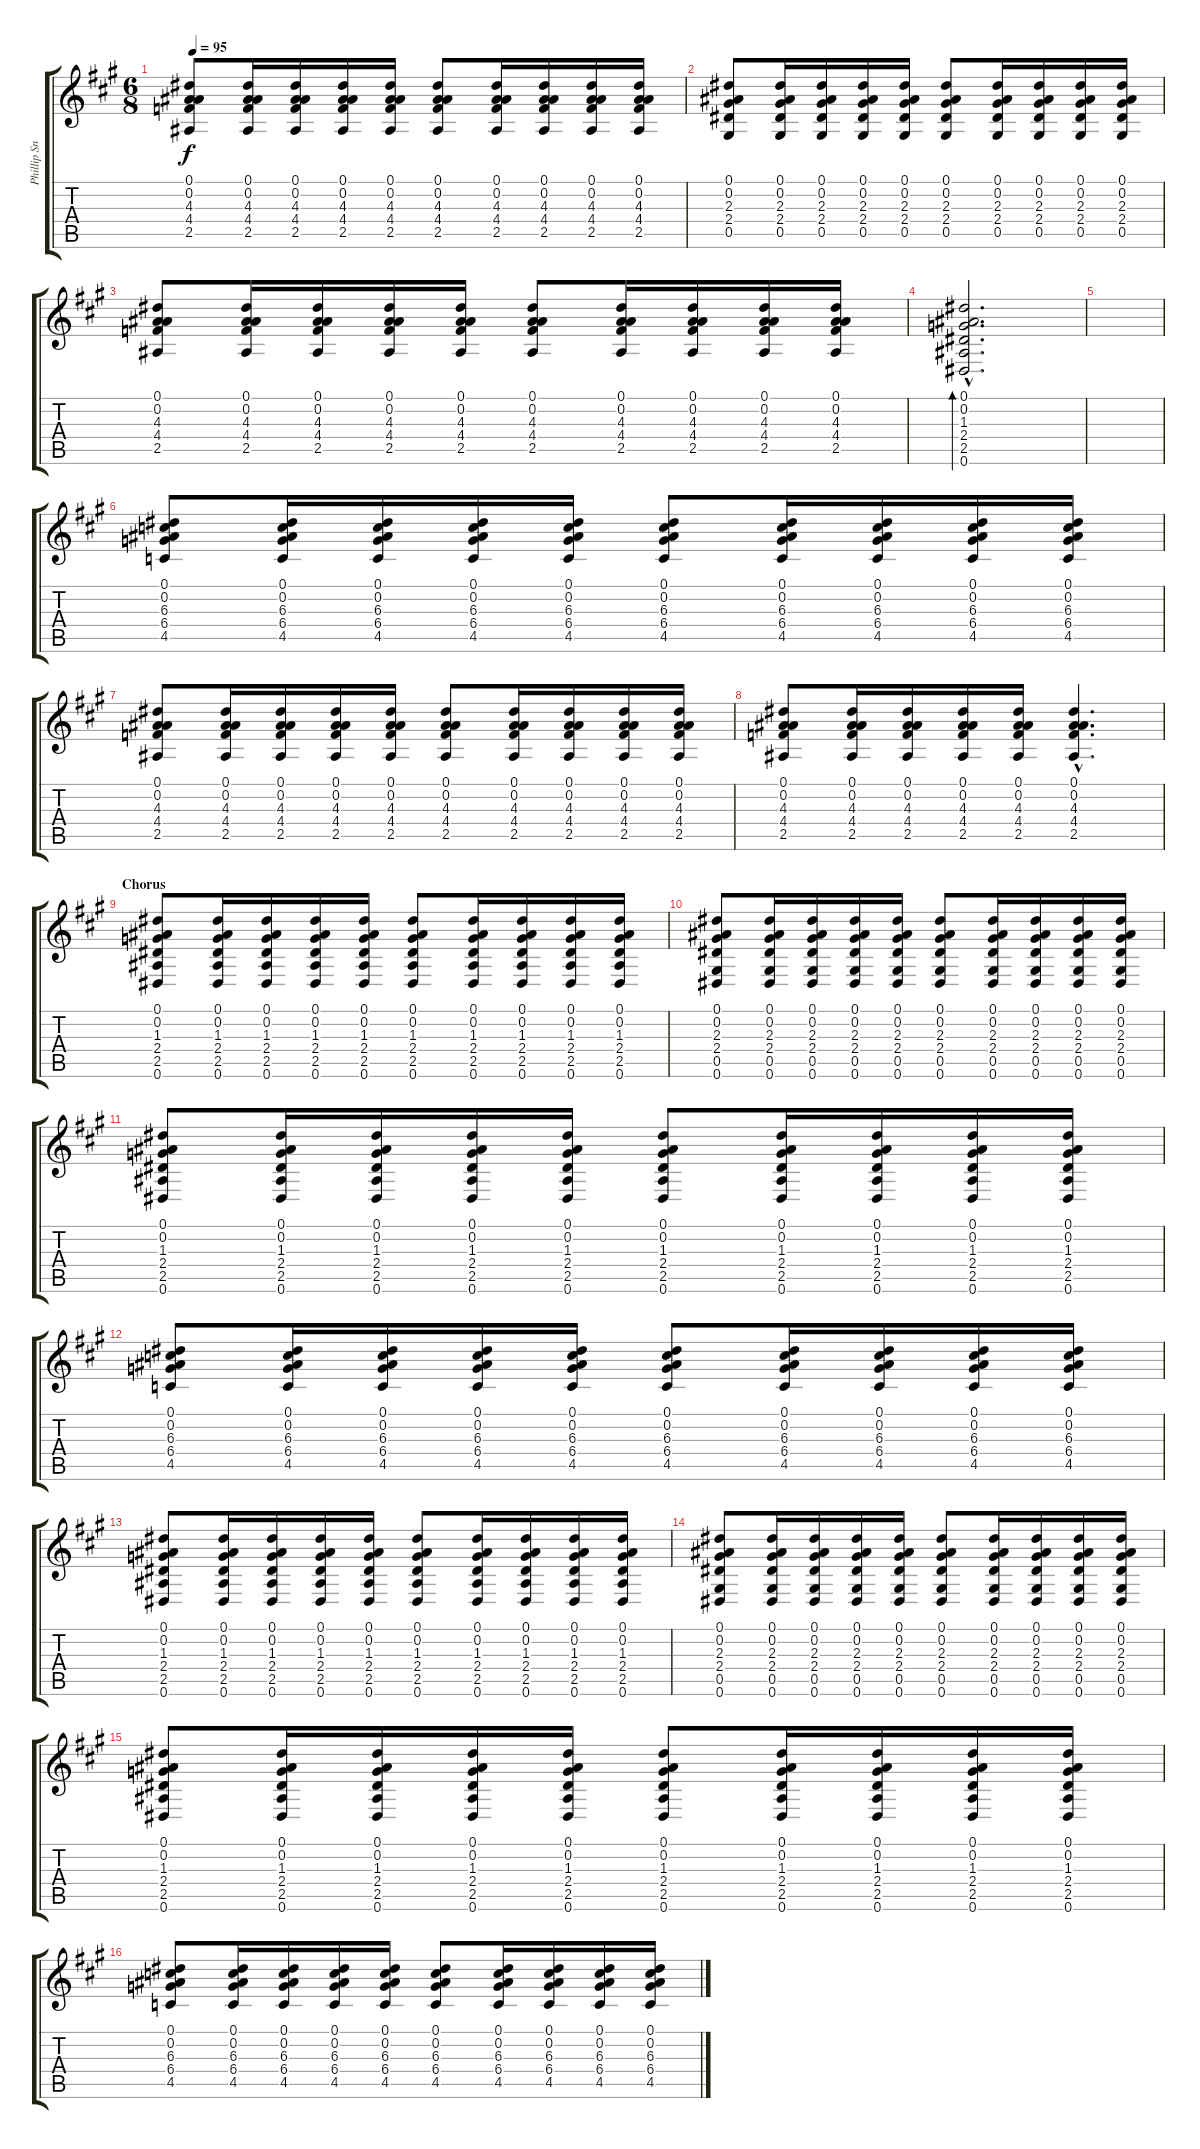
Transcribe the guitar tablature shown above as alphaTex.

\track ("Phillip Sneed" "Phillip Sn") {instrument acousticguitarnylon}
\staff {score tabs}
\tuning (Eb4 Bb3 Gb3 Db3 Ab2 Eb2) {hide}
\ts (6 8)
\tempo 95
\clef g2
\ks a
(0.1 0.2 4.3 4.4 2.5).8{dy f} (0.1 0.2 4.3 4.4 2.5).16 (0.1 0.2 4.3 4.4 2.5).16 (0.1 0.2 4.3 4.4 2.5).16 (0.1 0.2 4.3 4.4 2.5).16 (0.1 0.2 4.3 4.4 2.5).8 (0.1 0.2 4.3 4.4 2.5).16 (0.1 0.2 4.3 4.4 2.5).16 (0.1 0.2 4.3 4.4 2.5).16 (0.1 0.2 4.3 4.4 2.5).16 |
(0.1 0.2 2.3 2.4 0.5).8 (0.1 0.2 2.3 2.4 0.5).16 (0.1 0.2 2.3 2.4 0.5).16 (0.1 0.2 2.3 2.4 0.5).16 (0.1 0.2 2.3 2.4 0.5).16 (0.1 0.2 2.3 2.4 0.5).8 (0.1 0.2 2.3 2.4 0.5).16 (0.1 0.2 2.3 2.4 0.5).16 (0.1 0.2 2.3 2.4 0.5).16 (0.1 0.2 2.3 2.4 0.5).16 |
(0.1 0.2 4.3 4.4 2.5).8 (0.1 0.2 4.3 4.4 2.5).16 (0.1 0.2 4.3 4.4 2.5).16 (0.1 0.2 4.3 4.4 2.5).16 (0.1 0.2 4.3 4.4 2.5).16 (0.1 0.2 4.3 4.4 2.5).8 (0.1 0.2 4.3 4.4 2.5).16 (0.1 0.2 4.3 4.4 2.5).16 (0.1 0.2 4.3 4.4 2.5).16 (0.1 0.2 4.3 4.4 2.5).16 |
(0.1{hac} 0.2{hac} 1.3{hac} 2.4{hac} 2.5{hac} 0.6{hac}).2{d bd 120} |
|
(0.1 0.2 6.3 6.4 4.5).8 (0.1 0.2 6.3 6.4 4.5).16 (0.1 0.2 6.3 6.4 4.5).16 (0.1 0.2 6.3 6.4 4.5).16 (0.1 0.2 6.3 6.4 4.5).16 (0.1 0.2 6.3 6.4 4.5).8 (0.1 0.2 6.3 6.4 4.5).16 (0.1 0.2 6.3 6.4 4.5).16 (0.1 0.2 6.3 6.4 4.5).16 (0.1 0.2 6.3 6.4 4.5).16 |
(0.1 0.2 4.3 4.4 2.5).8 (0.1 0.2 4.3 4.4 2.5).16 (0.1 0.2 4.3 4.4 2.5).16 (0.1 0.2 4.3 4.4 2.5).16 (0.1 0.2 4.3 4.4 2.5).16 (0.1 0.2 4.3 4.4 2.5).8 (0.1 0.2 4.3 4.4 2.5).16 (0.1 0.2 4.3 4.4 2.5).16 (0.1 0.2 4.3 4.4 2.5).16 (0.1 0.2 4.3 4.4 2.5).16 |
(0.1 0.2 4.3 4.4 2.5).8 (0.1 0.2 4.3 4.4 2.5).16 (0.1 0.2 4.3 4.4 2.5).16 (0.1 0.2 4.3 4.4 2.5).16 (0.1 0.2 4.3 4.4 2.5).16 (0.1{hac} 0.2{hac} 4.3{hac} 4.4{hac} 2.5{hac}).4{d} |
\section ("" "Chorus")
(0.1 0.2 1.3 2.4 2.5 0.6).8 (0.1 0.2 1.3 2.4 2.5 0.6).16 (0.1 0.2 1.3 2.4 2.5 0.6).16 (0.1 0.2 1.3 2.4 2.5 0.6).16 (0.1 0.2 1.3 2.4 2.5 0.6).16 (0.1 0.2 1.3 2.4 2.5 0.6).8 (0.1 0.2 1.3 2.4 2.5 0.6).16 (0.1 0.2 1.3 2.4 2.5 0.6).16 (0.1 0.2 1.3 2.4 2.5 0.6).16 (0.1 0.2 1.3 2.4 2.5 0.6).16 |
(0.1 0.2 2.3 2.4 0.5 0.6).8 (0.1 0.2 2.3 2.4 0.5 0.6).16 (0.1 0.2 2.3 2.4 0.5 0.6).16 (0.1 0.2 2.3 2.4 0.5 0.6).16 (0.1 0.2 2.3 2.4 0.5 0.6).16 (0.1 0.2 2.3 2.4 0.5 0.6).8 (0.1 0.2 2.3 2.4 0.5 0.6).16 (0.1 0.2 2.3 2.4 0.5 0.6).16 (0.1 0.2 2.3 2.4 0.5 0.6).16 (0.1 0.2 2.3 2.4 0.5 0.6).16 |
(0.1 0.2 1.3 2.4 2.5 0.6).8 (0.1 0.2 1.3 2.4 2.5 0.6).16 (0.1 0.2 1.3 2.4 2.5 0.6).16 (0.1 0.2 1.3 2.4 2.5 0.6).16 (0.1 0.2 1.3 2.4 2.5 0.6).16 (0.1 0.2 1.3 2.4 2.5 0.6).8 (0.1 0.2 1.3 2.4 2.5 0.6).16 (0.1 0.2 1.3 2.4 2.5 0.6).16 (0.1 0.2 1.3 2.4 2.5 0.6).16 (0.1 0.2 1.3 2.4 2.5 0.6).16 |
(0.1 0.2 6.3 6.4 4.5).8 (0.1 0.2 6.3 6.4 4.5).16 (0.1 0.2 6.3 6.4 4.5).16 (0.1 0.2 6.3 6.4 4.5).16 (0.1 0.2 6.3 6.4 4.5).16 (0.1 0.2 6.3 6.4 4.5).8 (0.1 0.2 6.3 6.4 4.5).16 (0.1 0.2 6.3 6.4 4.5).16 (0.1 0.2 6.3 6.4 4.5).16 (0.1 0.2 6.3 6.4 4.5).16 |
(0.1 0.2 1.3 2.4 2.5 0.6).8 (0.1 0.2 1.3 2.4 2.5 0.6).16 (0.1 0.2 1.3 2.4 2.5 0.6).16 (0.1 0.2 1.3 2.4 2.5 0.6).16 (0.1 0.2 1.3 2.4 2.5 0.6).16 (0.1 0.2 1.3 2.4 2.5 0.6).8 (0.1 0.2 1.3 2.4 2.5 0.6).16 (0.1 0.2 1.3 2.4 2.5 0.6).16 (0.1 0.2 1.3 2.4 2.5 0.6).16 (0.1 0.2 1.3 2.4 2.5 0.6).16 |
(0.1 0.2 2.3 2.4 0.5 0.6).8 (0.1 0.2 2.3 2.4 0.5 0.6).16 (0.1 0.2 2.3 2.4 0.5 0.6).16 (0.1 0.2 2.3 2.4 0.5 0.6).16 (0.1 0.2 2.3 2.4 0.5 0.6).16 (0.1 0.2 2.3 2.4 0.5 0.6).8 (0.1 0.2 2.3 2.4 0.5 0.6).16 (0.1 0.2 2.3 2.4 0.5 0.6).16 (0.1 0.2 2.3 2.4 0.5 0.6).16 (0.1 0.2 2.3 2.4 0.5 0.6).16 |
(0.1 0.2 1.3 2.4 2.5 0.6).8 (0.1 0.2 1.3 2.4 2.5 0.6).16 (0.1 0.2 1.3 2.4 2.5 0.6).16 (0.1 0.2 1.3 2.4 2.5 0.6).16 (0.1 0.2 1.3 2.4 2.5 0.6).16 (0.1 0.2 1.3 2.4 2.5 0.6).8 (0.1 0.2 1.3 2.4 2.5 0.6).16 (0.1 0.2 1.3 2.4 2.5 0.6).16 (0.1 0.2 1.3 2.4 2.5 0.6).16 (0.1 0.2 1.3 2.4 2.5 0.6).16 |
(0.1 0.2 6.3 6.4 4.5).8 (0.1 0.2 6.3 6.4 4.5).16 (0.1 0.2 6.3 6.4 4.5).16 (0.1 0.2 6.3 6.4 4.5).16 (0.1 0.2 6.3 6.4 4.5).16 (0.1 0.2 6.3 6.4 4.5).8 (0.1 0.2 6.3 6.4 4.5).16 (0.1 0.2 6.3 6.4 4.5).16 (0.1 0.2 6.3 6.4 4.5).16 (0.1 0.2 6.3 6.4 4.5).16
